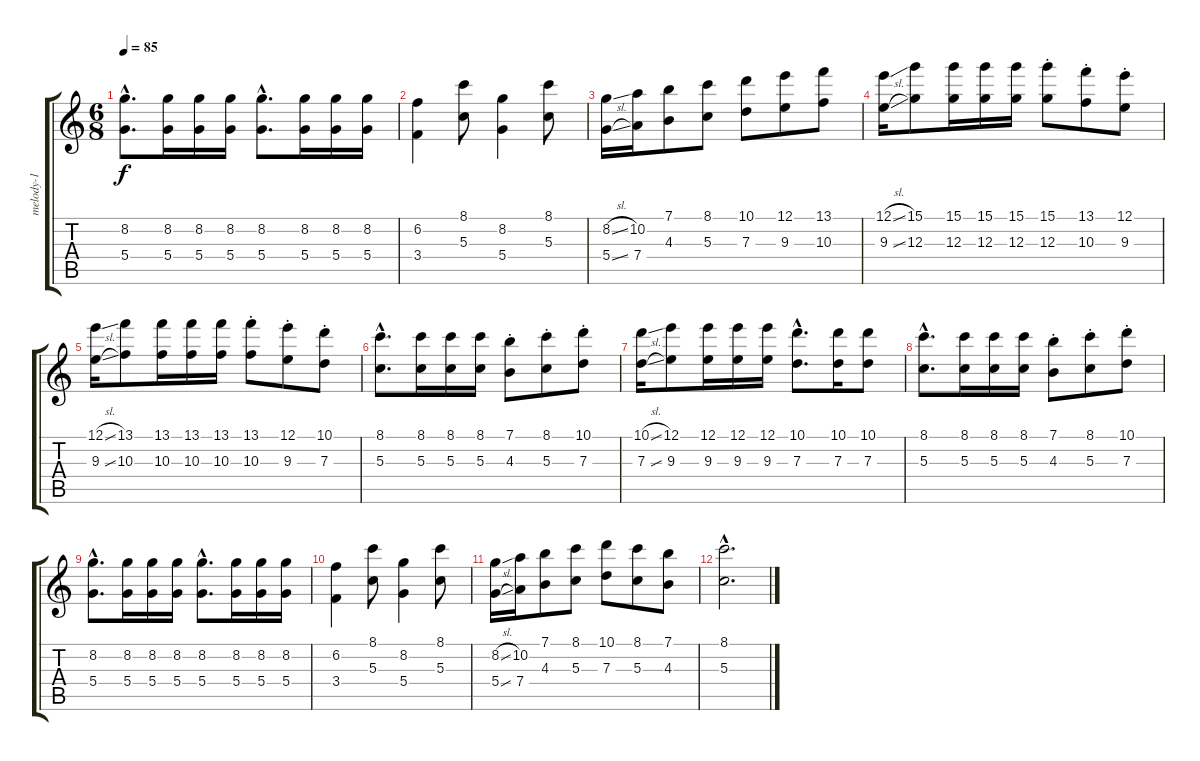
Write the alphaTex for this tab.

\track ("melody-1" "melody-1") {instrument acousticguitarsteel}
\staff {score tabs}
\tuning (E4 B3 G3 D3 A2 E2) {hide}
\ts (6 8)
\tempo 85
\clef g2
\ks c
(8.2{hac} 5.4{hac}).8{d dy f} (8.2 5.4).16 (8.2 5.4).16 (8.2 5.4).16 (8.2{hac} 5.4{hac}).8{d} (8.2 5.4).16 (8.2 5.4).16 (8.2 5.4).16 |
(6.2 3.4).4 (8.1 5.3).8 (8.2 5.4).4 (8.1 5.3).8 |
(8.2{sl} 5.4{sl}).16 (10.2 7.4).16 (7.1 4.3).8 (8.1 5.3).8 (10.1 7.3).8 (12.1 9.3).8 (13.1 10.3).8 |
(12.1{sl} 9.3{sl}).16 (15.1 12.3).8 (15.1 12.3).16 (15.1 12.3).16 (15.1 12.3).16 (15.1{st} 12.3{st}).8 (13.1{st} 10.3{st}).8 (12.1{st} 9.3{st}).8 |
(12.1{sl} 9.3{sl}).16 (13.1 10.3).8 (13.1 10.3).16 (13.1 10.3).16 (13.1 10.3).16 (13.1{st} 10.3{st}).8 (12.1{st} 9.3{st}).8 (10.1{st} 7.3{st}).8 |
(8.1{hac} 5.3{hac}).8{d} (8.1 5.3).16 (8.1 5.3).16 (8.1 5.3).16 (7.1{st} 4.3{st}).8 (8.1{st} 5.3{st}).8 (10.1{st} 7.3{st}).8 |
(10.1{sl} 7.3{sl}).16 (12.1 9.3).8 (12.1 9.3).16 (12.1 9.3).16 (12.1 9.3).16 (10.1{hac} 7.3{hac}).8{d} (10.1 7.3).16 (10.1 7.3).8 |
(8.1{hac} 5.3{hac}).8{d} (8.1 5.3).16 (8.1 5.3).16 (8.1 5.3).16 (7.1{st} 4.3{st}).8 (8.1{st} 5.3{st}).8 (10.1{st} 7.3{st}).8 |
(8.2{hac} 5.4{hac}).8{d} (8.2 5.4).16 (8.2 5.4).16 (8.2 5.4).16 (8.2{hac} 5.4{hac}).8{d} (8.2 5.4).16 (8.2 5.4).16 (8.2 5.4).16 |
(6.2 3.4).4 (8.1 5.3).8 (8.2 5.4).4 (8.1 5.3).8 |
(8.2{sl} 5.4{sl}).16 (10.2 7.4).16 (7.1 4.3).8 (8.1 5.3).8 (10.1 7.3).8 (8.1 5.3).8 (7.1 4.3).8 |
(8.1{hac} 5.3{hac}).2{d}
